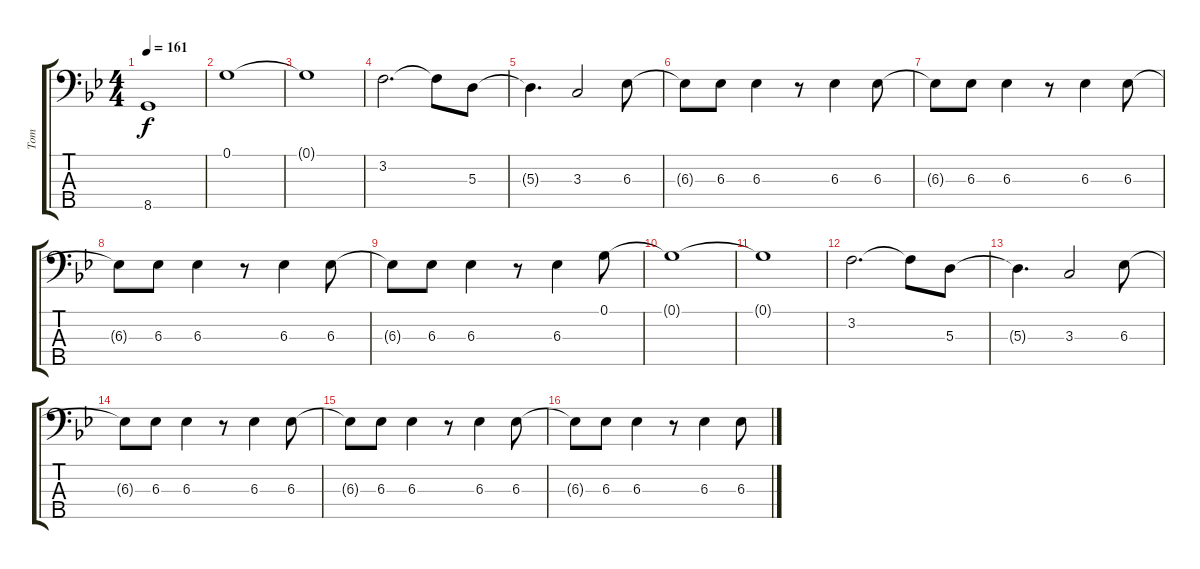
\track ("Tom" "Tom") {instrument electricbassfinger}
\staff {score tabs}
\tuning (G2 D2 A1 E1 B0) {hide}
\ts (4 4)
\tempo 161
\clef f4
\ks bb
8.5{t}.1{dy f} |
0.1.1 |
0.1{t}.1 |
3.2.2{d} 3.2{t}.8 5.3.8 |
5.3{t}.4{d} 3.3.2 6.3.8 |
6.3{t}.8 6.3.8 6.3.4 r.8 6.3.4 6.3.8 |
6.3{t}.8 6.3.8 6.3.4 r.8 6.3.4 6.3.8 |
6.3{t}.8 6.3.8 6.3.4 r.8 6.3.4 6.3.8 |
6.3{t}.8 6.3.8 6.3.4 r.8 6.3.4 0.1.8 |
0.1{t}.1 |
0.1{t}.1 |
3.2.2{d} 3.2{t}.8 5.3.8 |
5.3{t}.4{d} 3.3.2 6.3.8 |
6.3{t}.8 6.3.8 6.3.4 r.8 6.3.4 6.3.8 |
6.3{t}.8 6.3.8 6.3.4 r.8 6.3.4 6.3.8 |
6.3{t}.8 6.3.8 6.3.4 r.8 6.3.4 6.3.8
